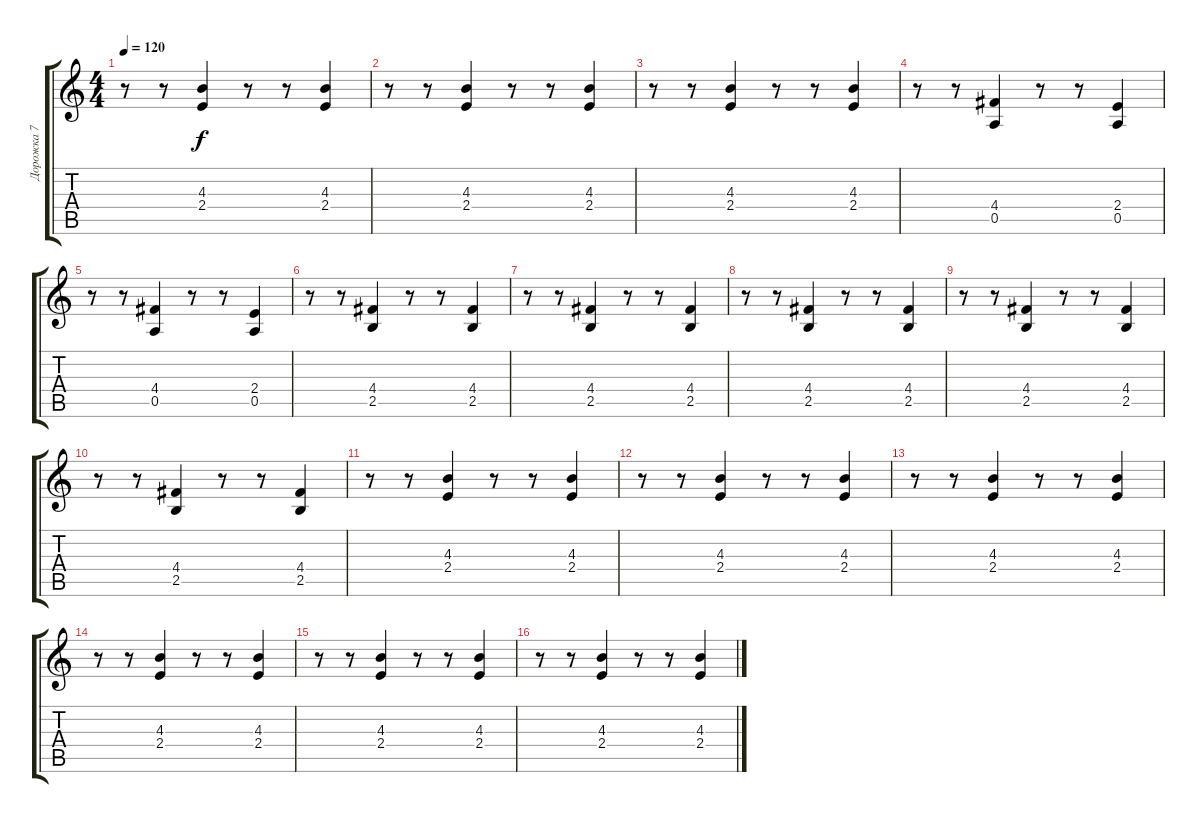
\track ("Дорожка 7" "Дорожка 7") {instrument distortionguitar}
\staff {score tabs}
\tuning (E4 B3 G3 D3 A2 E2) {hide}
\ts (4 4)
\tempo 120
\clef g2
\ks c
r.8{dy f} r.8 (4.3 2.4).4 r.8 r.8 (4.3 2.4).4 |
r.8 r.8 (4.3 2.4).4 r.8 r.8 (4.3 2.4).4 |
r.8 r.8 (4.3 2.4).4 r.8 r.8 (4.3 2.4).4 |
r.8 r.8 (4.4 0.5).4 r.8 r.8 (2.4 0.5).4 |
r.8 r.8 (4.4 0.5).4 r.8 r.8 (2.4 0.5).4 |
r.8 r.8 (4.4 2.5).4 r.8 r.8 (4.4 2.5).4 |
r.8 r.8 (4.4 2.5).4 r.8 r.8 (4.4 2.5).4 |
r.8 r.8 (4.4 2.5).4 r.8 r.8 (4.4 2.5).4 |
r.8 r.8 (4.4 2.5).4 r.8 r.8 (4.4 2.5).4 |
r.8 r.8 (4.4 2.5).4 r.8 r.8 (4.4 2.5).4 |
r.8 r.8 (4.3 2.4).4 r.8 r.8 (4.3 2.4).4 |
r.8 r.8 (4.3 2.4).4 r.8 r.8 (4.3 2.4).4 |
r.8 r.8 (4.3 2.4).4 r.8 r.8 (4.3 2.4).4 |
r.8 r.8 (4.3 2.4).4 r.8 r.8 (4.3 2.4).4 |
r.8 r.8 (4.3 2.4).4 r.8 r.8 (4.3 2.4).4 |
r.8 r.8 (4.3 2.4).4 r.8 r.8 (4.3 2.4).4
